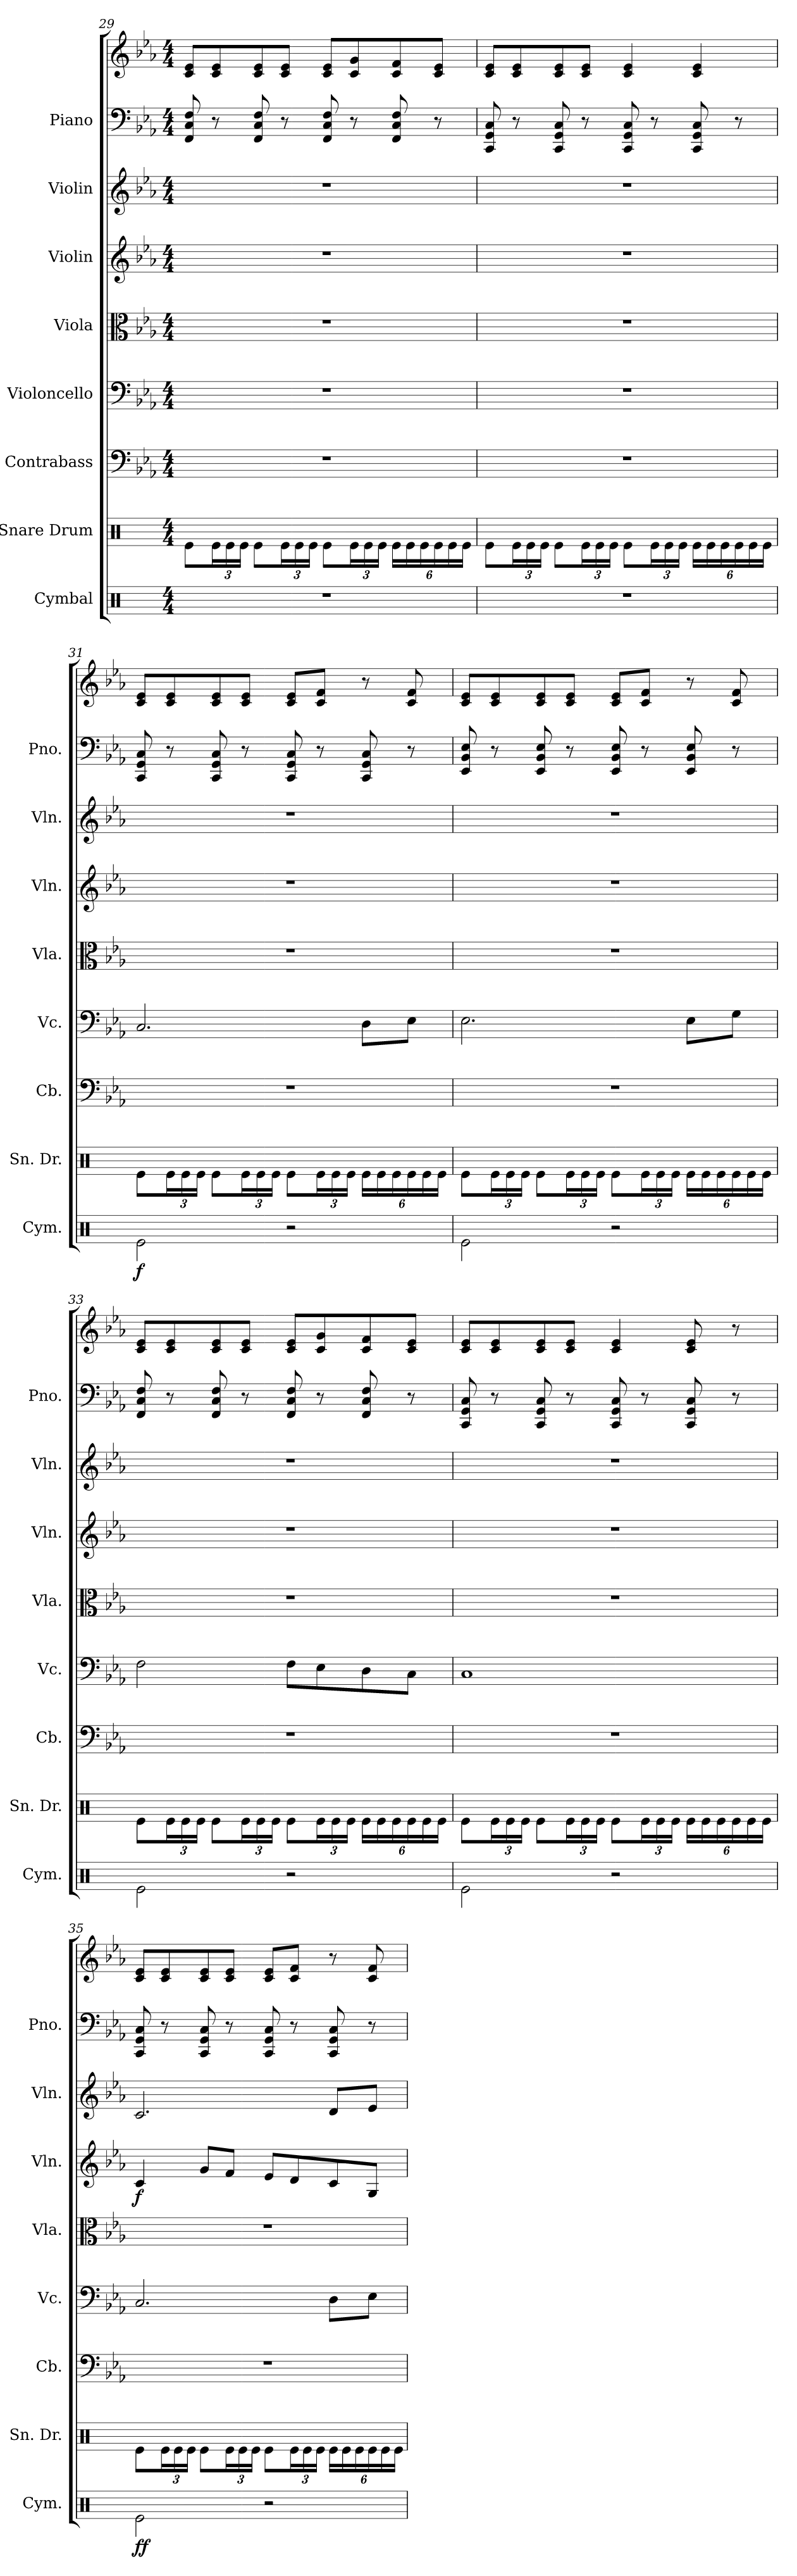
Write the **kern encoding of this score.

**kern	**dynam	**kern	**kern	**kern	**kern	**kern	**dynam	**kern	**kern	**kern
*part8	*part8	*part7	*part6	*part5	*part4	*part3	*part3	*part2	*part1	*part1
*staff9	*staff9	*staff8	*staff7	*staff6	*staff5	*staff4	*staff4	*staff3	*staff2	*staff1
*I"Cymbal	*	*I"Snare Drum	*I"Contrabass	*I"Violoncello	*I"Viola	*I"Violin	*	*I"Violin	*I"Piano	*
*I'Cym.	*	*I'Sn. Dr.	*I'Cb.	*I'Vc.	*I'Vla.	*I'Vln.	*	*I'Vln.	*I'Pno.	*
*clefX	*	*clefX	*clefF4	*clefF4	*clefC3	*clefG2	*	*clefG2	*clefF4	*clefG2
*	*	*	*ITrd7c12	*	*	*	*	*	*	*
*k[]	*	*k[]	*k[b-e-a-]	*k[b-e-a-]	*k[b-e-a-]	*k[b-e-a-]	*	*k[b-e-a-]	*k[b-e-a-]	*k[b-e-a-]
*M4/4	*	*M4/4	*M4/4	*M4/4	*M4/4	*M4/4	*	*M4/4	*M4/4	*M4/4
=29	=29	=29	=29	=29	=29	=29	=29	=29	=29	=29
1r	.	8Re\L	1r	1r	1r	1r	.	1r	8FF/ 8C/ 8F/	8c/ 8e-/L
*	*	*Xbrackettup	*	*	*	*	*	*	*	*
.	.	24Re\L	.	.	.	.	.	.	8r	8c/ 8e-/
.	.	24Re\	.	.	.	.	.	.	.	.
.	.	24Re\JJ	.	.	.	.	.	.	.	.
.	.	8Re\L	.	.	.	.	.	.	8FF/ 8C/ 8F/	8c/ 8e-/
.	.	24Re\L	.	.	.	.	.	.	8r	8c/ 8e-/J
.	.	24Re\	.	.	.	.	.	.	.	.
.	.	24Re\JJ	.	.	.	.	.	.	.	.
.	.	8Re\L	.	.	.	.	.	.	8FF/ 8C/ 8F/	8c/ 8e-/L
.	.	24Re\L	.	.	.	.	.	.	8r	8c/ 8g/
.	.	24Re\	.	.	.	.	.	.	.	.
.	.	24Re\JJ	.	.	.	.	.	.	.	.
.	.	24Re\LL	.	.	.	.	.	.	8FF/ 8C/ 8F/	8c/ 8f/
.	.	24Re\	.	.	.	.	.	.	.	.
.	.	24Re\	.	.	.	.	.	.	.	.
.	.	24Re\	.	.	.	.	.	.	8r	8c/ 8e-/J
.	.	24Re\	.	.	.	.	.	.	.	.
.	.	24Re\JJ	.	.	.	.	.	.	.	.
=30	=30	=30	=30	=30	=30	=30	=30	=30	=30	=30
1r	.	8Re\L	1r	1r	1r	1r	.	1r	8CC/ 8GG/ 8C/	8c/ 8e-/L
.	.	24Re\L	.	.	.	.	.	.	8r	8c/ 8e-/
.	.	24Re\	.	.	.	.	.	.	.	.
.	.	24Re\JJ	.	.	.	.	.	.	.	.
.	.	8Re\L	.	.	.	.	.	.	8CC/ 8GG/ 8C/	8c/ 8e-/
.	.	24Re\L	.	.	.	.	.	.	8r	8c/ 8e-/J
.	.	24Re\	.	.	.	.	.	.	.	.
.	.	24Re\JJ	.	.	.	.	.	.	.	.
.	.	8Re\L	.	.	.	.	.	.	8CC/ 8GG/ 8C/	4c/ 4e-/
.	.	24Re\L	.	.	.	.	.	.	8r	.
.	.	24Re\	.	.	.	.	.	.	.	.
.	.	24Re\JJ	.	.	.	.	.	.	.	.
.	.	24Re\LL	.	.	.	.	.	.	8CC/ 8GG/ 8C/	4c/ 4e-/
.	.	24Re\	.	.	.	.	.	.	.	.
.	.	24Re\	.	.	.	.	.	.	.	.
.	.	24Re\	.	.	.	.	.	.	8r	.
.	.	24Re\	.	.	.	.	.	.	.	.
.	.	24Re\JJ	.	.	.	.	.	.	.	.
!!LO:LB:g=z
=31	=31	=31	=31	=31	=31	=31	=31	=31	=31	=31
!	!LO:DY:b	!	!	!	!	!	!	!	!	!
2Re\	f	8Re\L	1r	2.C/	1r	1r	.	1r	8CC/ 8GG/ 8C/	8c/ 8e-/L
.	.	24Re\L	.	.	.	.	.	.	8r	8c/ 8e-/
.	.	24Re\	.	.	.	.	.	.	.	.
.	.	24Re\JJ	.	.	.	.	.	.	.	.
.	.	8Re\L	.	.	.	.	.	.	8CC/ 8GG/ 8C/	8c/ 8e-/
.	.	24Re\L	.	.	.	.	.	.	8r	8c/ 8e-/J
.	.	24Re\	.	.	.	.	.	.	.	.
.	.	24Re\JJ	.	.	.	.	.	.	.	.
2r	.	8Re\L	.	.	.	.	.	.	8CC/ 8GG/ 8C/	8c/ 8e-/L
.	.	24Re\L	.	.	.	.	.	.	8r	8c/ 8f/J
.	.	24Re\	.	.	.	.	.	.	.	.
.	.	24Re\JJ	.	.	.	.	.	.	.	.
.	.	24Re\LL	.	8D\L	.	.	.	.	8CC/ 8GG/ 8C/	8r
.	.	24Re\	.	.	.	.	.	.	.	.
.	.	24Re\	.	.	.	.	.	.	.	.
.	.	24Re\	.	8E-\J	.	.	.	.	8r	8c/ 8f/
.	.	24Re\	.	.	.	.	.	.	.	.
.	.	24Re\JJ	.	.	.	.	.	.	.	.
=32	=32	=32	=32	=32	=32	=32	=32	=32	=32	=32
2Re\	.	8Re\L	1r	2.E-\	1r	1r	.	1r	8EE-/ 8BB-/ 8E-/	8c/ 8e-/L
.	.	24Re\L	.	.	.	.	.	.	8r	8c/ 8e-/
.	.	24Re\	.	.	.	.	.	.	.	.
.	.	24Re\JJ	.	.	.	.	.	.	.	.
.	.	8Re\L	.	.	.	.	.	.	8EE-/ 8BB-/ 8E-/	8c/ 8e-/
.	.	24Re\L	.	.	.	.	.	.	8r	8c/ 8e-/J
.	.	24Re\	.	.	.	.	.	.	.	.
.	.	24Re\JJ	.	.	.	.	.	.	.	.
2r	.	8Re\L	.	.	.	.	.	.	8EE-/ 8BB-/ 8E-/	8c/ 8e-/L
.	.	24Re\L	.	.	.	.	.	.	8r	8c/ 8f/J
.	.	24Re\	.	.	.	.	.	.	.	.
.	.	24Re\JJ	.	.	.	.	.	.	.	.
.	.	24Re\LL	.	8E-\L	.	.	.	.	8EE-/ 8BB-/ 8E-/	8r
.	.	24Re\	.	.	.	.	.	.	.	.
.	.	24Re\	.	.	.	.	.	.	.	.
.	.	24Re\	.	8G\J	.	.	.	.	8r	8c/ 8f/
.	.	24Re\	.	.	.	.	.	.	.	.
.	.	24Re\JJ	.	.	.	.	.	.	.	.
=33	=33	=33	=33	=33	=33	=33	=33	=33	=33	=33
2Re\	.	8Re\L	1r	2F\	1r	1r	.	1r	8FF/ 8C/ 8F/	8c/ 8e-/L
.	.	24Re\L	.	.	.	.	.	.	8r	8c/ 8e-/
.	.	24Re\	.	.	.	.	.	.	.	.
.	.	24Re\JJ	.	.	.	.	.	.	.	.
.	.	8Re\L	.	.	.	.	.	.	8FF/ 8C/ 8F/	8c/ 8e-/
.	.	24Re\L	.	.	.	.	.	.	8r	8c/ 8e-/J
.	.	24Re\	.	.	.	.	.	.	.	.
.	.	24Re\JJ	.	.	.	.	.	.	.	.
2r	.	8Re\L	.	8F\L	.	.	.	.	8FF/ 8C/ 8F/	8c/ 8e-/L
.	.	24Re\L	.	8E-\	.	.	.	.	8r	8c/ 8g/
.	.	24Re\	.	.	.	.	.	.	.	.
.	.	24Re\JJ	.	.	.	.	.	.	.	.
.	.	24Re\LL	.	8D\	.	.	.	.	8FF/ 8C/ 8F/	8c/ 8f/
.	.	24Re\	.	.	.	.	.	.	.	.
.	.	24Re\	.	.	.	.	.	.	.	.
.	.	24Re\	.	8C\J	.	.	.	.	8r	8c/ 8e-/J
.	.	24Re\	.	.	.	.	.	.	.	.
.	.	24Re\JJ	.	.	.	.	.	.	.	.
!!LO:PB:g=z
=34	=34	=34	=34	=34	=34	=34	=34	=34	=34	=34
2Re\	.	8Re\L	1r	1C	1r	1r	.	1r	8CC/ 8GG/ 8C/	8c/ 8e-/L
.	.	24Re\L	.	.	.	.	.	.	8r	8c/ 8e-/
.	.	24Re\	.	.	.	.	.	.	.	.
.	.	24Re\JJ	.	.	.	.	.	.	.	.
.	.	8Re\L	.	.	.	.	.	.	8CC/ 8GG/ 8C/	8c/ 8e-/
.	.	24Re\L	.	.	.	.	.	.	8r	8c/ 8e-/J
.	.	24Re\	.	.	.	.	.	.	.	.
.	.	24Re\JJ	.	.	.	.	.	.	.	.
2r	.	8Re\L	.	.	.	.	.	.	8CC/ 8GG/ 8C/	4c/ 4e-/
.	.	24Re\L	.	.	.	.	.	.	8r	.
.	.	24Re\	.	.	.	.	.	.	.	.
.	.	24Re\JJ	.	.	.	.	.	.	.	.
.	.	24Re\LL	.	.	.	.	.	.	8CC/ 8GG/ 8C/	8c/ 8e-/
.	.	24Re\	.	.	.	.	.	.	.	.
.	.	24Re\	.	.	.	.	.	.	.	.
.	.	24Re\	.	.	.	.	.	.	8r	8r
.	.	24Re\	.	.	.	.	.	.	.	.
.	.	24Re\JJ	.	.	.	.	.	.	.	.
=35	=35	=35	=35	=35	=35	=35	=35	=35	=35	=35
!	!LO:DY:b	!	!	!	!	!	!LO:DY:b	!	!	!
2Re\	ff	8Re\L	1r	2.C/	1r	4c/	f	2.c/	8CC/ 8GG/ 8C/	8c/ 8e-/L
.	.	24Re\L	.	.	.	.	.	.	8r	8c/ 8e-/
.	.	24Re\	.	.	.	.	.	.	.	.
.	.	24Re\JJ	.	.	.	.	.	.	.	.
.	.	8Re\L	.	.	.	8g/L	.	.	8CC/ 8GG/ 8C/	8c/ 8e-/
.	.	24Re\L	.	.	.	8f/J	.	.	8r	8c/ 8e-/J
.	.	24Re\	.	.	.	.	.	.	.	.
.	.	24Re\JJ	.	.	.	.	.	.	.	.
2r	.	8Re\L	.	.	.	8e-/L	.	.	8CC/ 8GG/ 8C/	8c/ 8e-/L
.	.	24Re\L	.	.	.	8d/	.	.	8r	8c/ 8f/J
.	.	24Re\	.	.	.	.	.	.	.	.
.	.	24Re\JJ	.	.	.	.	.	.	.	.
.	.	24Re\LL	.	8D\L	.	8c/	.	8d/L	8CC/ 8GG/ 8C/	8r
.	.	24Re\	.	.	.	.	.	.	.	.
.	.	24Re\	.	.	.	.	.	.	.	.
.	.	24Re\	.	8E-\J	.	8G/J	.	8e-/J	8r	8c/ 8f/
.	.	24Re\	.	.	.	.	.	.	.	.
.	.	24Re\JJ	.	.	.	.	.	.	.	.
=	=	=	=	=	=	=	=	=	=	=
*-	*-	*-	*-	*-	*-	*-	*-	*-	*-	*-
